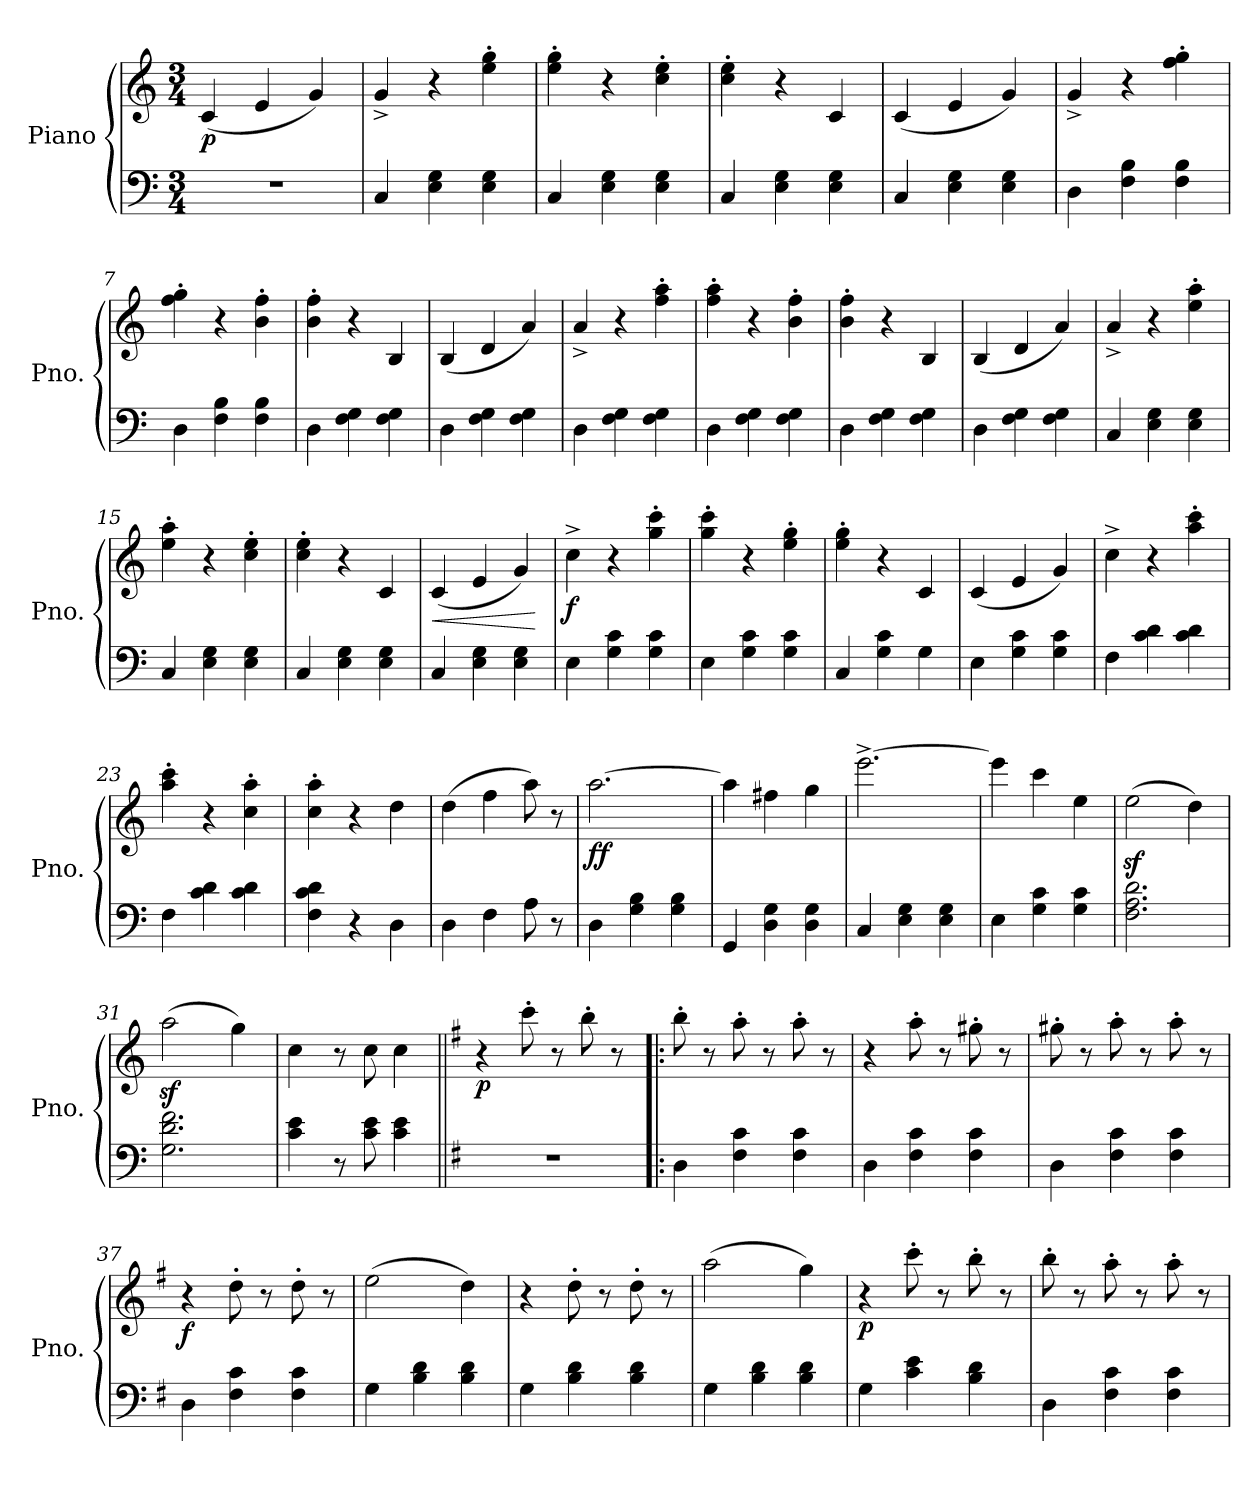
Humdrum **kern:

**kern	**kern	**dynam
*part1	*part1	*part1
*staff2	*staff1	*staff1/2
*I"Piano	*	*
*I'Pno.	*	*
*clefF4	*clefG2	*
*k[]	*k[]	*
*M3/4	*M3/4	*
*MM200	*MM200	*
=1	=1	=1
!	!	!LO:DY:b
2.r	(<4c/	p
.	4e/	.
.	4g/)	.
=2	=2	=2
4C/	4g^/	.
4E\ 4G\	4r	.
4E\ 4G\	4ee\' 4gg\'	.
=3	=3	=3
4C/	4ee\' 4gg\'	.
4E\ 4G\	4r	.
4E\ 4G\	4cc\' 4ee\'	.
=4	=4	=4
4C/	4cc\' 4ee\'	.
4E\ 4G\	4r	.
4E\ 4G\	4c/	.
=5	=5	=5
4C/	(<4c/	.
4E\ 4G\	4e/	.
4E\ 4G\	4g/)	.
=6	=6	=6
4D\	4g^/	.
4F\ 4B\	4r	.
4F\ 4B\	4ff\' 4gg\'	.
=7	=7	=7
4D\	4ff\' 4gg\'	.
4F\ 4B\	4r	.
4F\ 4B\	4b\' 4ff\'	.
=8	=8	=8
4D\	4b\' 4ff\'	.
4F\ 4G\	4r	.
4F\ 4G\	4B/	.
=9	=9	=9
4D\	(<4B/	.
4F\ 4G\	4d/	.
4F\ 4G\	4a/)	.
=10	=10	=10
4D\	4a^/	.
4F\ 4G\	4r	.
4F\ 4G\	4ff\' 4aa\'	.
!!LO:LB:g=z
=11	=11	=11
4D\	4ff\' 4aa\'	.
4F\ 4G\	4r	.
4F\ 4G\	4b\' 4ff\'	.
=12	=12	=12
4D\	4b\' 4ff\'	.
4F\ 4G\	4r	.
4F\ 4G\	4B/	.
=13	=13	=13
4D\	(<4B/	.
4F\ 4G\	4d/	.
4F\ 4G\	4a/)	.
=14	=14	=14
4C/	4a^/	.
4E\ 4G\	4r	.
4E\ 4G\	4ee\' 4aa\'	.
=15	=15	=15
4C/	4ee\' 4aa\'	.
4E\ 4G\	4r	.
4E\ 4G\	4cc\' 4ee\'	.
=16	=16	=16
4C/	4cc\' 4ee\'	.
4E\ 4G\	4r	.
4E\ 4G\	4c/	.
=17	=17	=17
!	!	!LO:HP:b
4C/	(<4c/	<
4E\ 4G\	4e/	.
4E\ 4G\	4g/)	.
.	.	[
=18	=18	=18
!	!	!LO:DY:b
4E\	4cc^\	f
4G\ 4c\	4r	.
4G\ 4c\	4gg\' 4ccc\'	.
=19	=19	=19
4E\	4gg\' 4ccc\'	.
4G\ 4c\	4r	.
4G\ 4c\	4ee\' 4gg\'	.
=20	=20	=20
4C/	4ee\' 4gg\'	.
4G\ 4c\	4r	.
4G\	4c/	.
=21	=21	=21
4E\	(<4c/	.
4G\ 4c\	4e/	.
4G\ 4c\	4g/)	.
!!LO:LB:g=z
=22	=22	=22
4F\	4cc^\	.
4c\ 4d\	4r	.
4c\ 4d\	4aa\' 4ccc\'	.
=23	=23	=23
4F\	4aa\' 4ccc\'	.
4c\ 4d\	4r	.
4c\ 4d\	4cc\' 4aa\'	.
=24	=24	=24
4F\ 4c\ 4d\	4cc\' 4aa\'	.
4r	4r	.
4D\	4dd\	.
=25	=25	=25
4D\	(>4dd\	.
4F\	4ff\	.
8A\	8aa\)	.
8r	8r	.
=26	=26	=26
!	!	!LO:DY:b
4D\	[2.aa\	ff
4G\ 4B\	.	.
4G\ 4B\	.	.
=27	=27	=27
4GG/	4aa\]	.
4D\ 4G\	4ff#X\	.
4D\ 4G\	4gg\	.
=28	=28	=28
4C/	[2.eee^\	.
4E\ 4G\	.	.
4E\ 4G\	.	.
=29	=29	=29
4E\	4eee\]	.
4G\ 4c\	4ccc\	.
4G\ 4c\	4ee\	.
=30	=30	=30
2.F\ 2.A\ 2.d\	(>2eez<\	.
.	4dd\)	.
=31	=31	=31
2.G\ 2.d\ 2.f\	(>2aaz<\	.
.	4gg\)	.
!!LO:LB:g=z
=32	=32	=32
4c\ 4e\	4cc\	.
8r	8r	.
8c\ 8e\	8cc\	.
4c\ 4e\	4cc\	.
=33||	=33||	=33||
*k[f#]	*k[f#]	*
!	!	!LO:DY:b
2.r	4r	p
.	8ccc'\	.
.	8r	.
.	8bb'\	.
.	8r	.
=34!|:	=34!|:	=34!|:
4D\	8bb'\	.
.	8r	.
4F#\ 4c\	8aa'\	.
.	8r	.
4F#\ 4c\	8aa'\	.
.	8r	.
=35	=35	=35
4D\	4r	.
4F#\ 4c\	8aa'\	.
.	8r	.
4F#\ 4c\	8gg#X'\	.
.	8r	.
=36	=36	=36
4D\	8gg#X'\	.
.	8r	.
4F#\ 4c\	8aa'\	.
.	8r	.
4F#\ 4c\	8aa'\	.
.	8r	.
=37	=37	=37
!	!	!LO:DY:b
4D\	4r	f
4F#\ 4c\	8dd'\	.
.	8r	.
4F#\ 4c\	8dd'\	.
.	8r	.
=38	=38	=38
4G\	(>2ee\	.
4B\ 4d\	.	.
4B\ 4d\	4dd\)	.
=39	=39	=39
4G\	4r	.
4B\ 4d\	8dd'\	.
.	8r	.
4B\ 4d\	8dd'\	.
.	8r	.
!!LO:LB:g=z
=40	=40	=40
4G\	(>2aa\	.
4B\ 4d\	.	.
4B\ 4d\	4gg\)	.
=41	=41	=41
!	!	!LO:DY:b
4G\	4r	p
4c\ 4e\	8ccc'\	.
.	8r	.
4B\ 4d\	8bb'\	.
.	8r	.
=42	=42	=42
4D\	8bb'\	.
.	8r	.
4F#\ 4c\	8aa'\	.
.	8r	.
4F#\ 4c\	8aa'\	.
.	8r	.
=	=	=
*-	*-	*-
